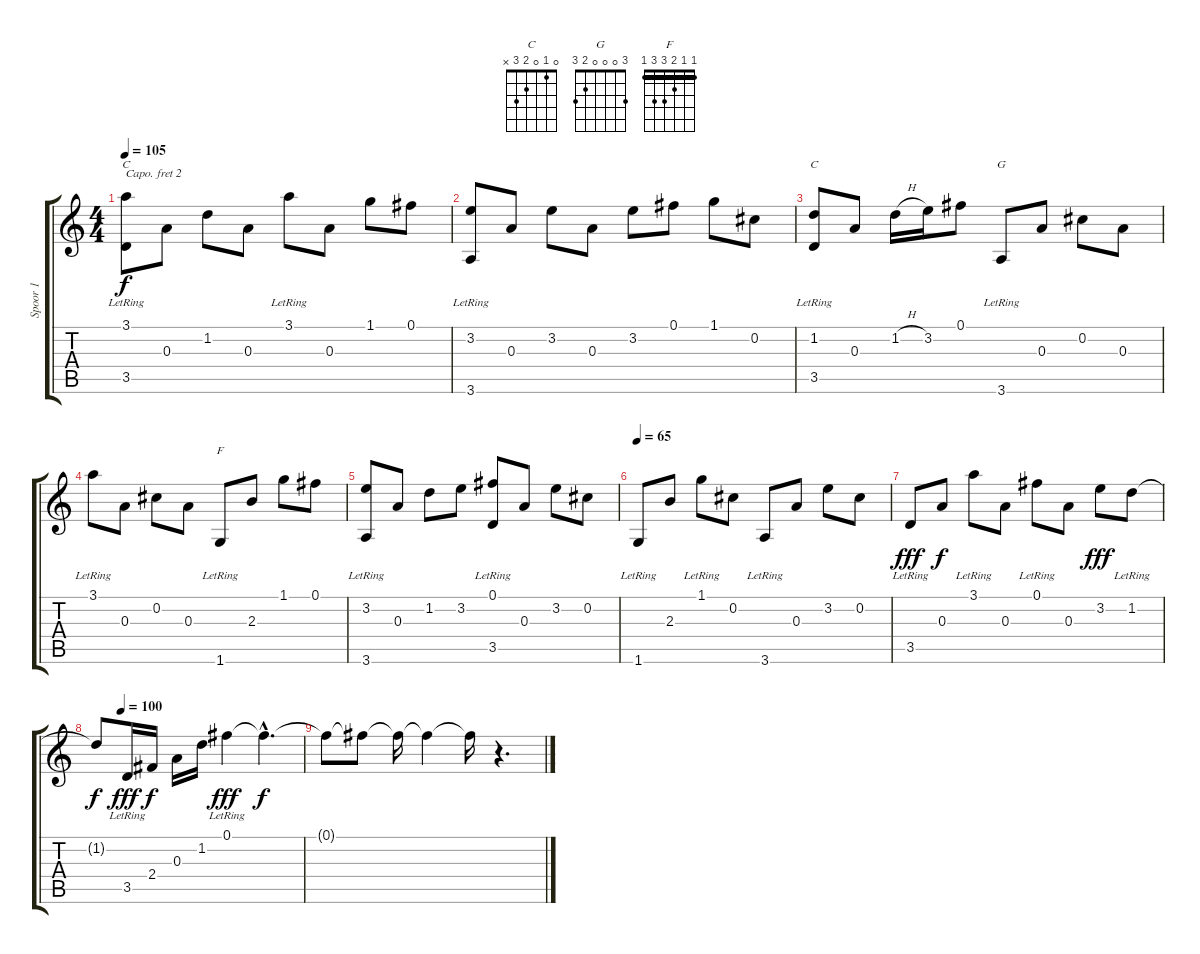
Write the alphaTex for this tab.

\track ("Spoor 1" "Spoor 1") {instrument acousticguitarsteel}
\staff {score tabs}
\capo 2
\tuning (E4 B3 G3 D3 A2 E2) {hide}
\chord ("C" 3 1 0 2 3 x)
\chord ("C" 0 1 0 2 3 x)
\chord ("G" 3 0 0 0 2 3)
\chord ("F" 1 1 2 3 3 1) {barre 1}
\ts (4 4)
\tempo 105
\clef g2
\ks c
(3.1{lr} 3.5{lr}).8{ch "C" dy f} 0.3.8 1.2.8 0.3.8 3.1{lr}.8 0.3.8 1.1.8 0.1.8 |
(3.2{lr} 3.6{lr}).8 0.3.8 3.2.8 0.3.8 3.2.8 0.1.8 1.1.8 0.2.8 |
(1.2{lr} 3.5{lr}).8{ch "C"} 0.3.8 1.2{h}.16 3.2.16 0.1.8 3.6{lr}.8{ch "G"} 0.3.8 0.2.8 0.3.8 |
3.1{lr}.8 0.3.8 0.2.8 0.3.8 1.6{lr}.8{ch "F"} 2.3.8 1.1.8 0.1.8 |
(3.2{lr} 3.6{lr}).8 0.3.8 1.2.8 3.2.8 (0.1{lr} 3.5{lr}).8 0.3.8 3.2.8 0.2.8 |
\tempo 65
1.6{lr}.8 2.3.8 1.1{lr}.8 0.2.8 3.6{lr}.8 0.3.8 3.2.8 0.2.8 |
3.5{lr}.8{dy fff} 0.3.8{dy f} 3.1{lr}.8 0.3.8 0.1{lr}.8 0.3.8 3.2.8{dy fff} 1.2{lr}.8 |
\tempo (100 0.125)
1.2{t}.8{dy f} 3.5{lr}.16{dy fff} 2.4.16{dy f} 0.3.16 1.2.16 0.1{lr}.4{dy fff} 0.1{hac t}.4{d dy f} |
0.1{t}.8 0.1{t}.8 0.1{t}.16 0.1{t}.4 0.1{t}.16 r.4{d}
